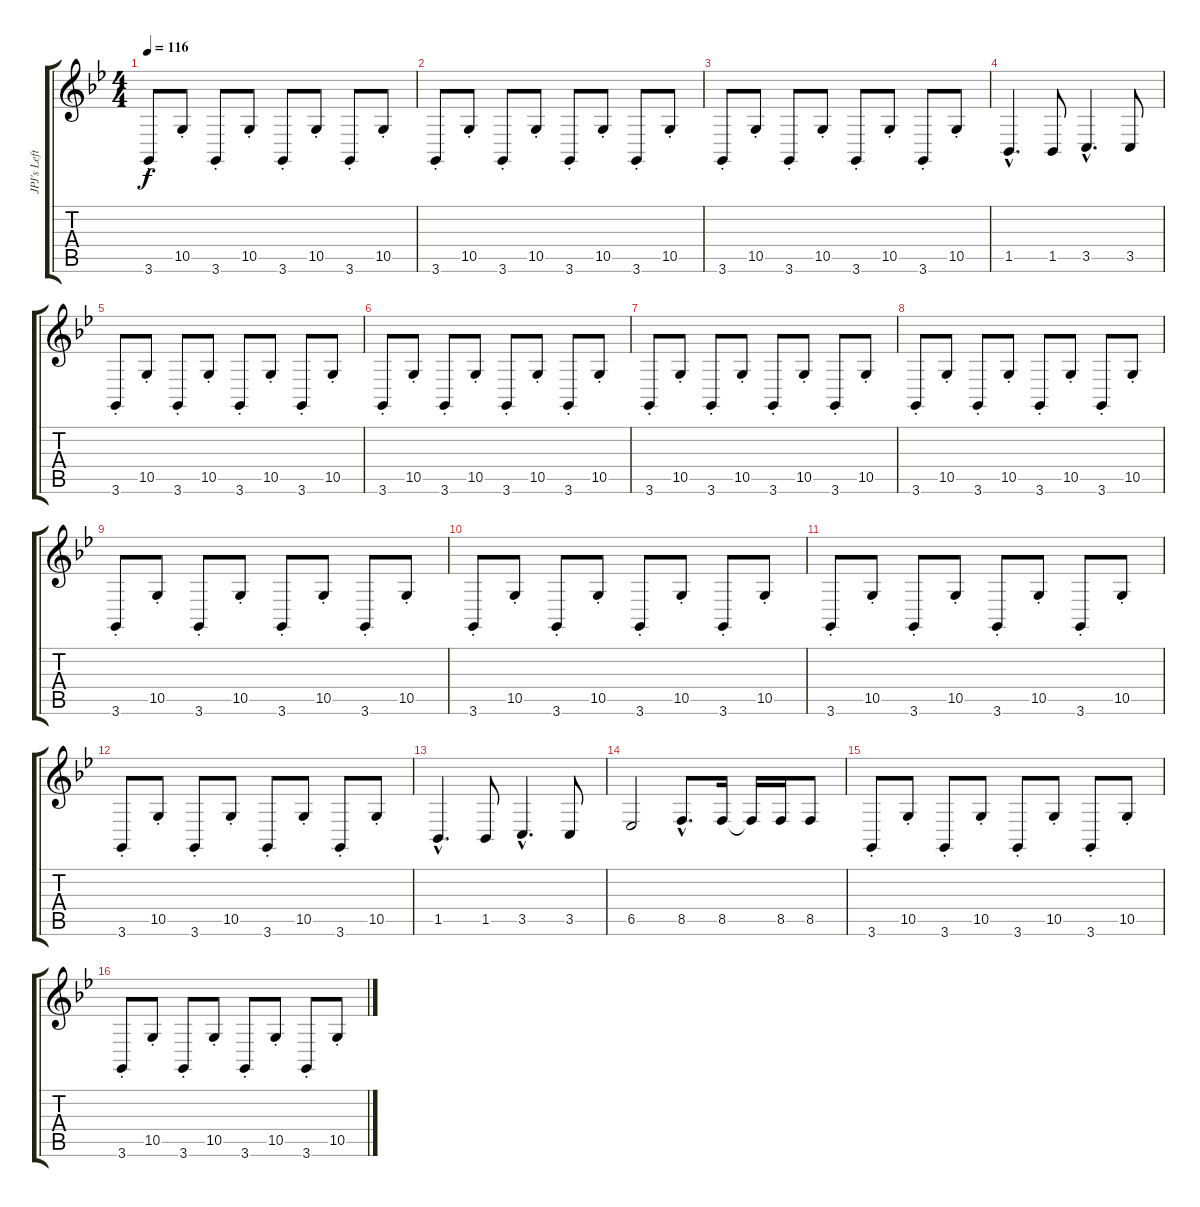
\track ("JPJ's Left Hand" "JPJ's Left") {instrument clavinet}
\staff {score tabs}
\tuning (E4 B3 G3 D3 A2 E2) {hide}
\ts (4 4)
\tempo 116
\clef g2
\ks bb
3.6{st}.8{dy f} 10.5{st}.8 3.6{st}.8 10.5{st}.8 3.6{st}.8 10.5{st}.8 3.6{st}.8 10.5{st}.8 |
3.6{st}.8 10.5{st}.8 3.6{st}.8 10.5{st}.8 3.6{st}.8 10.5{st}.8 3.6{st}.8 10.5{st}.8 |
3.6{st}.8 10.5{st}.8 3.6{st}.8 10.5{st}.8 3.6{st}.8 10.5{st}.8 3.6{st}.8 10.5{st}.8 |
1.5{hac}.4{d} 1.5.8 3.5{hac}.4{d} 3.5.8 |
3.6{st}.8 10.5{st}.8 3.6{st}.8 10.5{st}.8 3.6{st}.8 10.5{st}.8 3.6{st}.8 10.5{st}.8 |
3.6{st}.8 10.5{st}.8 3.6{st}.8 10.5{st}.8 3.6{st}.8 10.5{st}.8 3.6{st}.8 10.5{st}.8 |
3.6{st}.8 10.5{st}.8 3.6{st}.8 10.5{st}.8 3.6{st}.8 10.5{st}.8 3.6{st}.8 10.5{st}.8 |
3.6{st}.8 10.5{st}.8 3.6{st}.8 10.5{st}.8 3.6{st}.8 10.5{st}.8 3.6{st}.8 10.5{st}.8 |
3.6{st}.8 10.5{st}.8 3.6{st}.8 10.5{st}.8 3.6{st}.8 10.5{st}.8 3.6{st}.8 10.5{st}.8 |
3.6{st}.8 10.5{st}.8 3.6{st}.8 10.5{st}.8 3.6{st}.8 10.5{st}.8 3.6{st}.8 10.5{st}.8 |
3.6{st}.8 10.5{st}.8 3.6{st}.8 10.5{st}.8 3.6{st}.8 10.5{st}.8 3.6{st}.8 10.5{st}.8 |
3.6{st}.8 10.5{st}.8 3.6{st}.8 10.5{st}.8 3.6{st}.8 10.5{st}.8 3.6{st}.8 10.5{st}.8 |
1.5{hac}.4{d} 1.5.8 3.5{hac}.4{d} 3.5.8 |
6.5.2 8.5{hac}.8{d} 8.5.16 8.5{t}.16 8.5.16 8.5.8 |
3.6{st}.8 10.5{st}.8 3.6{st}.8 10.5{st}.8 3.6{st}.8 10.5{st}.8 3.6{st}.8 10.5{st}.8 |
3.6{st}.8 10.5{st}.8 3.6{st}.8 10.5{st}.8 3.6{st}.8 10.5{st}.8 3.6{st}.8 10.5{st}.8
